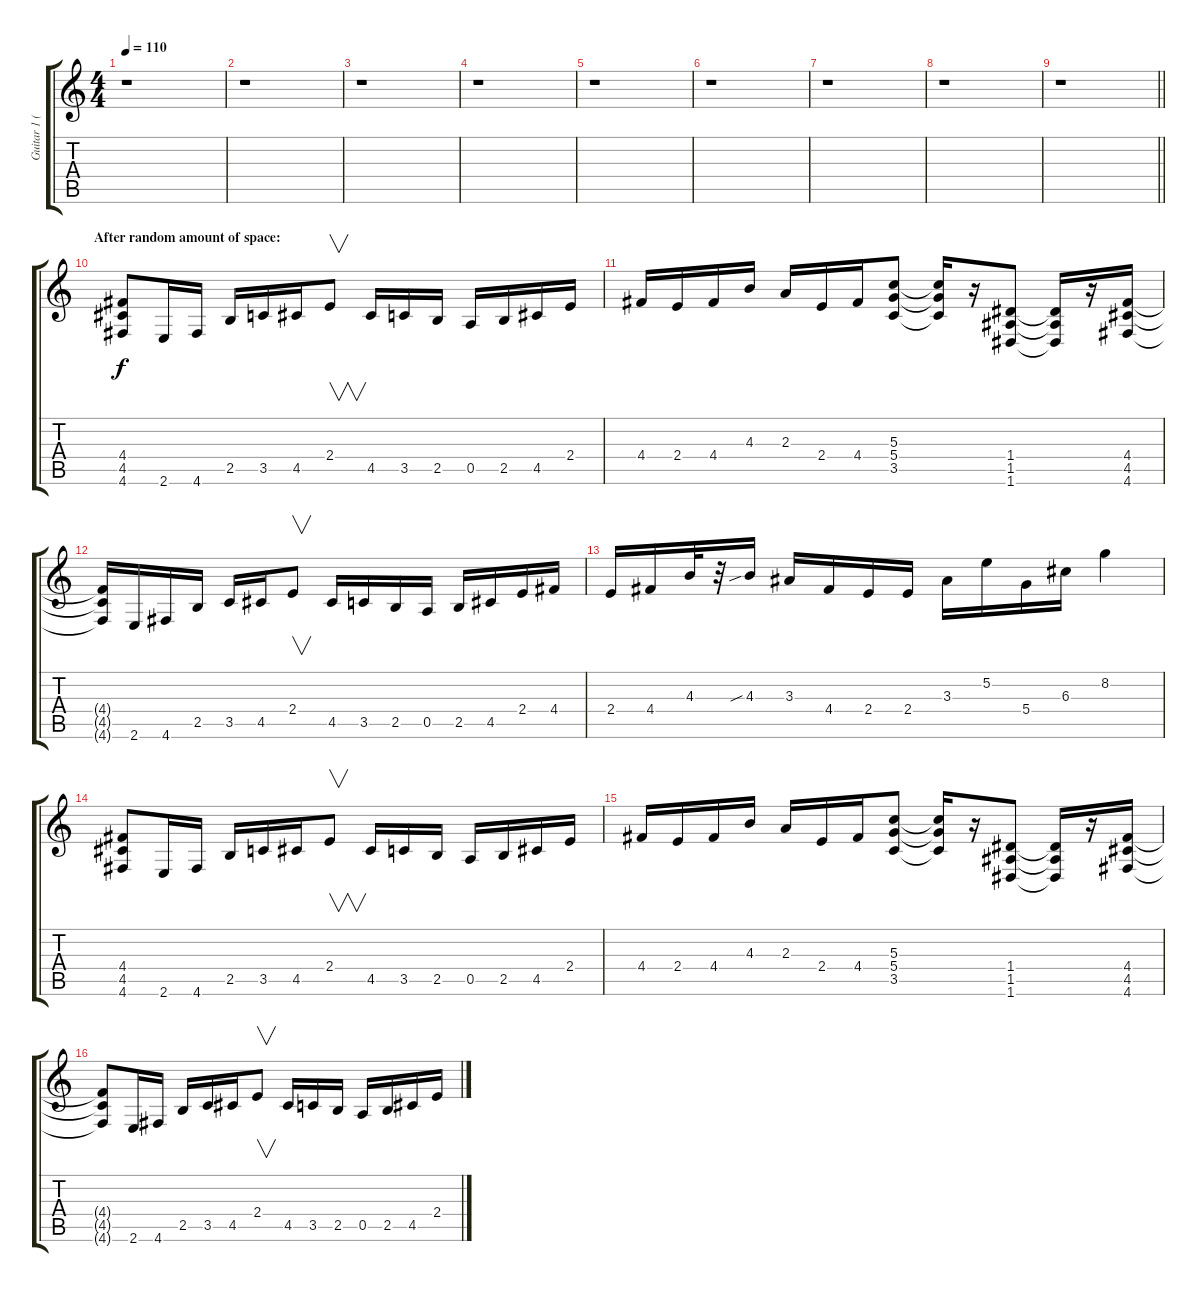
\track ("Guitar 1 (Distortion)" "Guitar 1 (") {instrument overdrivenguitar}
\staff {score tabs}
\tuning (E4 B3 G3 D3 A2 D2) {hide}
\ts (4 4)
\tempo 110
\clef g2
\ks c
r.1{dy f} |
r.1 |
r.1 |
r.1 |
r.1 |
r.1 |
r.1 |
r.1 |
\barLineRight lightlight
r.1 |
\section ("" "After random amount of space:")
(4.4 4.5 4.6).8 2.6.16 4.6.16 2.5.16 3.5.16 4.5.16 2.4.8{v} 4.5.16 3.5.16 2.5.16 0.5.16 2.5.16 4.5.16 2.4.16 |
4.4.16 2.4.16 4.4.16 4.3.16 2.3.16 2.4.16 4.4.16 (5.3 5.4 3.5).8 (5.3{t} 5.4{t} 3.5{t}).16 r.16 (1.4 1.5 1.6).8 (1.4{t} 1.5{t} 1.6{t}).16 r.16 (4.4 4.5 4.6).16 |
(4.4{t} 4.5{t} 4.6{t}).16 2.6.16 4.6.16 2.5.16 3.5.16 4.5.16 2.4.8{v} 4.5.16 3.5.16 2.5.16 0.5.16 2.5.16 4.5.16 2.4.16 4.4.16 |
2.4.16 4.4.16 4.3.32 r.32 4.3{sib}.16 3.3.16 4.4.16 2.4.16 2.4.16 3.3.16 5.2.16 5.4.16 6.3.16 8.2.4 |
(4.4 4.5 4.6).8 2.6.16 4.6.16 2.5.16 3.5.16 4.5.16 2.4.8{v} 4.5.16 3.5.16 2.5.16 0.5.16 2.5.16 4.5.16 2.4.16 |
4.4.16 2.4.16 4.4.16 4.3.16 2.3.16 2.4.16 4.4.16 (5.3 5.4 3.5).8 (5.3{t} 5.4{t} 3.5{t}).16 r.16 (1.4 1.5 1.6).8 (1.4{t} 1.5{t} 1.6{t}).16 r.16 (4.4 4.5 4.6).16 |
(4.4{t} 4.5{t} 4.6{t}).8 2.6.16 4.6.16 2.5.16 3.5.16 4.5.16 2.4.8{v} 4.5.16 3.5.16 2.5.16 0.5.16 2.5.16 4.5.16 2.4.16
